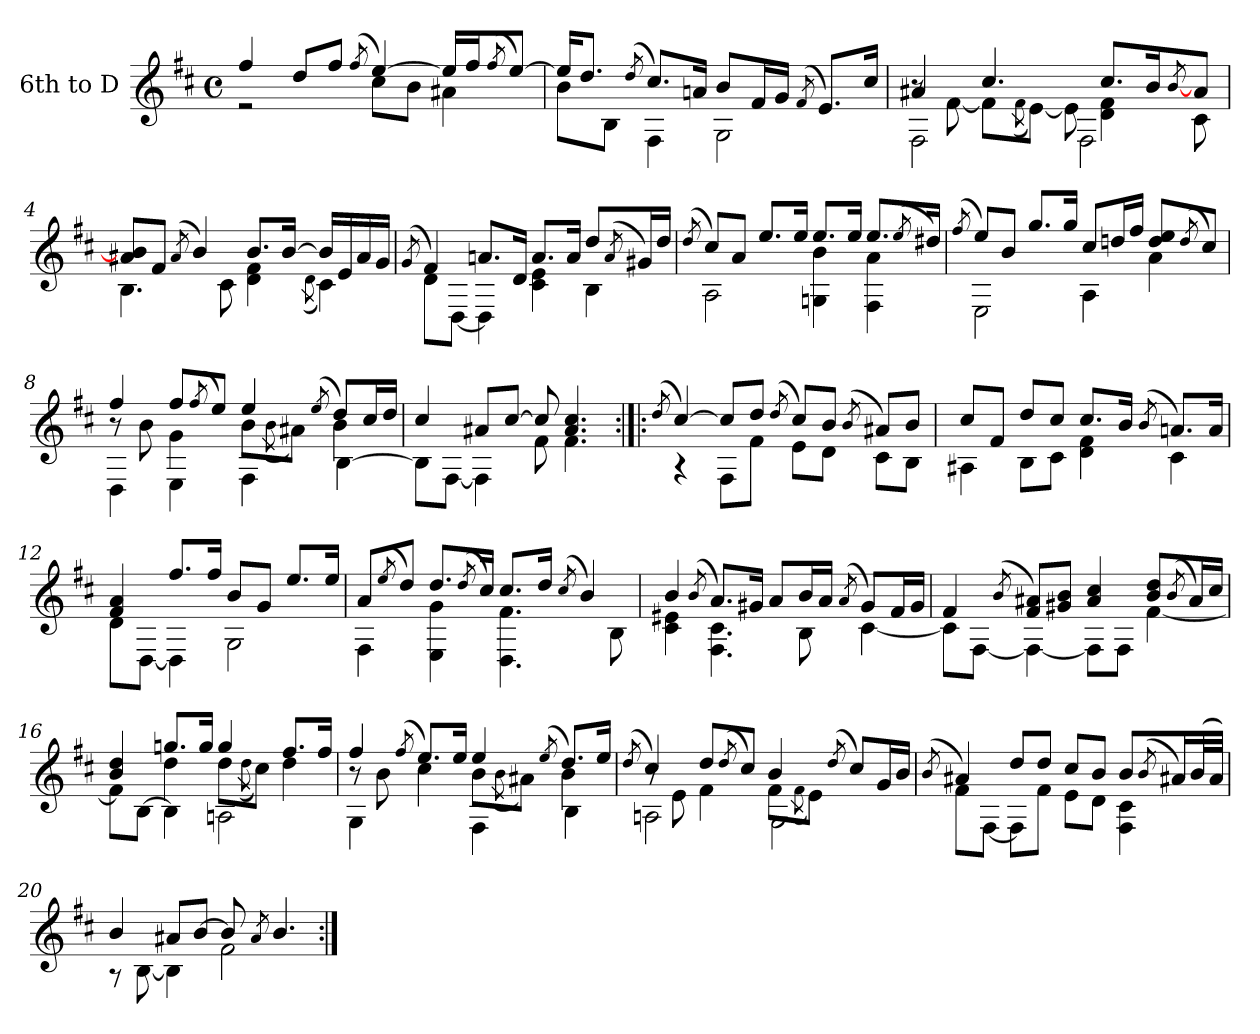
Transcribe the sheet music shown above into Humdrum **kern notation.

**kern
*part1
*staff1
*I"6th to D
!!LO:PB:g=z
*clefG2
*ITrd7c12
*k[f#c#]
*D:
*M4/4
*met(c)
*MM60
=1
*^
4f#i/	2r
8di/L	.
8f#i/J	.
(8qf#i/	.
[4ei/)	8c#i\L
.	8Bi\J
16ei/LL]	4A#Xi\
16f#i/J	.
(8qf#i/	.
[8ei/J)	.
=2	=2
16ei/KL]	8Bi\L
8.di/J	.
.	8BBi\J
(8qdi/	.
8.c#i/L)	4FF#i\
16Ani/Jk	.
8Bi/L	2GGi\
16F#i/L	.
16Gi/JJ	.
(8qF#i/	.
8.Ei/L)	.
16c#i/Jk	.
=3	=3
*	*^
4A#Xi/	8r	2FF#i\
.	[8F#i\	.
4.c#i/	8F#i\L]	.
.	(8qF#i\	.
.	[8Ei\J)	.
.	8Ei\]	2FF#i\
8.c#i/L	4Di\ 4F#i	.
16Bi/k	.	.
[8qBi/	.	.
8A#i/J	8C#i\	.
*	*v	*v
!!LO:LB:g=z
=4	=4
8A#Xi/ 8Bi]L	4.BBi\
8F#i/J	.
(8qA#i/	.
4Bi/)	.
.	8C#i\
8.Bi/L	4Di\ 4F#i
[16Bi/Jk	.
.	(8qDi\
16Bi/LL]	4C#i\)
16Ei/	.
16A#i/	.
16Gi/JJ	.
=5	=5
(8qGi/	.
4F#i/)	8Di\L
.	[8DDi\J
8.Ani/L	4DDi\]
16Di/Jk	.
8.Ai/L	4C#i\ 4Ei
16Ai/Jk	.
8di/L	4BBi\
(8qAi/	.
16G#Xi/L)	.
16di/JJ	.
=6	=6
(8qdi/	.
8c#i/L)	2AAi\
8Ai/J	.
8.ei/L	.
16ei/Jk	.
8.ei/L	4GGni\ 4Bi
16ei/Jk	.
8.ei/L	4FF#i\ 4Ai
(8qei/	.
16d#Xi/Jk)	.
!!LO:LB:g=z	!!
=7	=7
(8qf#i/	.
8ei/L)	2EEi\
8Bi/J	.
8.gi/L	.
16gi/Jk	.
8c#i/L	4AAi\
16dni/L	.
16f#i/JJ	.
8di/ 8eiL	4Ai\
(8qdi/	.
8c#i/J)	.
=8	=8
*	*^
4f#i/	8r	4DDi\
.	8Bi\	.
8f#i/L	4Gi\	4EEi\
(8qf#i/	.	.
8ei/J)	.	.
4ei/	8Bi\L	4FF#i\
.	(8qBi\	.
.	8A#Xi\J)	.
(8qei/	.	.
8di/L)	4Bi\	[4BBi\
16c#i/L	.	.
16di/JJ	.	.
=9	=9	=9
4c#i/	8BBi\L]	2ryy
.	[8FF#i\J	.
8A#Xi/L	4FF#i\]	.
[8c#i/J	.	.
8c#i/]	8F#i\	2ryy
4.A#i/ 4.c#i	4.F#i\	.
*v	*v	*v
!!LO:LB:g=z
=10:|!|:
(8qdi/
*^
[4c#i/)	4r
8c#i/L]	8FF#i\L
8di/J	8F#i\J
(8qdi/	.
8c#i/L)	8Ei\L
8Bi/J	8Di\J
(8qBi/	.
8A#Xi/L)	8C#i\L
8Bi/J	8BBi\J
=11	=11
8c#i/L	4AA#Xi\
8F#i/J	.
8di/L	8BBi\L
8c#i/J	8C#i\J
8.c#i/L	4Di\ 4F#i
16Bi/Jk	.
(8qBi/	.
8.Ani/L)	4C#i\
16Ai/Jk	.
=12	=12
4F#i/ 4Ai	8Di\L
.	[8DDi\J
8.f#i/L	4DDi\]
16f#i/Jk	.
8Bi/L	2GGi\
8Gi/J	.
8.ei/L	.
16ei/Jk	.
=13	=13
8Ai/L	4FF#i\
(8qei/	.
8di/J)	.
8.di/L	4EEi\ 4Gi
(8qdi/	.
16c#i/Jk)	.
8.c#i/L	4.DDi\ 4.F#i
16di/Jk	.
(8qc#i/	.
4Bi/)	.
.	8BBi\
!!LO:LB:g=z	!!
=14	=14
*	*^
4Bi/	4C#i\ 4E#Xi	4ryy
(8qBi/	.	.
8.Ai/L)	4.FF#i\ 4.C#i	2ryy
16G#Xi/Jk	.	.
8Ai/L	.	.
16Bi/L	8BBi\	.
16Ai/JJ	.	.
(8qAi/	.	.
8G#i/L)	[4C#i\	4ryy
16F#i/L	.	.
16G#i/JJ	.	.
*	*v	*v
=15	=15
4F#i/	8C#i\L]
.	[8FF#i\J
(8qBi/	.
8F#i/ 8A#XiL)	4FF#i\_
8G#Xi/ 8BiJ	.
4A#i/ 4c#i	8FF#i\L]
.	8FF#i\J
8Bi/ 8diL	[4F#i\
(8qBi/	.
16A#i/L)	.
16c#i/JJ	.
=16	=16
*	*^
4Bi/ 4di	4ryy	8F#i\L]
.	.	[8BBi\J
8.gni/L	4di\	4BBi\]
16gi/Jk	.	.
4gi/	8di\L	2AAni\
.	(8qdi\	.
.	8c#i\J)	.
8.f#i/L	4di\	.
16f#i/Jk	.	.
!!LO:LB:g=z	!!	!!
=17	=17	=17
4f#i/	8r	4GGi\
.	8Bi\	.
(8qf#i/	.	.
8.ei/L)	4c#i\	4ryy
16ei/Jk	.	.
4ei/	8Bi\L	4FF#i\
.	(8qBi\	.
.	8A#Xi\J)	.
(8qei/	.	.
8.di/L)	4Bi\	4BBi\
16ei/Jk	.	.
=18	=18	=18
(8qdi/	.	.
4c#i/)	8r	2AAni\
.	8Ei\	.
8di/L	4F#i\	.
(8qdi/	.	.
8c#i/J)	.	.
4Bi/	8F#i\L	2GGi\
.	(8qF#i\	.
.	8Ei\J)	.
(8qdi/	.	.
8c#i/L)	4ryy	.
16Gi/L	.	.
16Bi/JJ	.	.
*v	*v	*v
!!LO:LB:g=z
=19
(8qBi/
*^
4A#Xi/)	8F#i\L
.	[8FF#i\J
8di/L	8FF#i\L]
8di/J	8F#i\J
8c#i/L	8Ei\L
8Bi/J	8Di\J
8Bi/L	4FF#i\ 4C#i
(8qBi/	.
16A#Xi/L)	.
(32Bi/L	.
32A#i/JJJ)	.
=20	=20
4Bi/	8r
.	[8BBi\
8A#Xi/L	4BBi\]
[8Bi/J	.
8Bi/]	2F#i\
8qA#i/	.
4.Bi/	.
*v	*v
=:|!
*-
